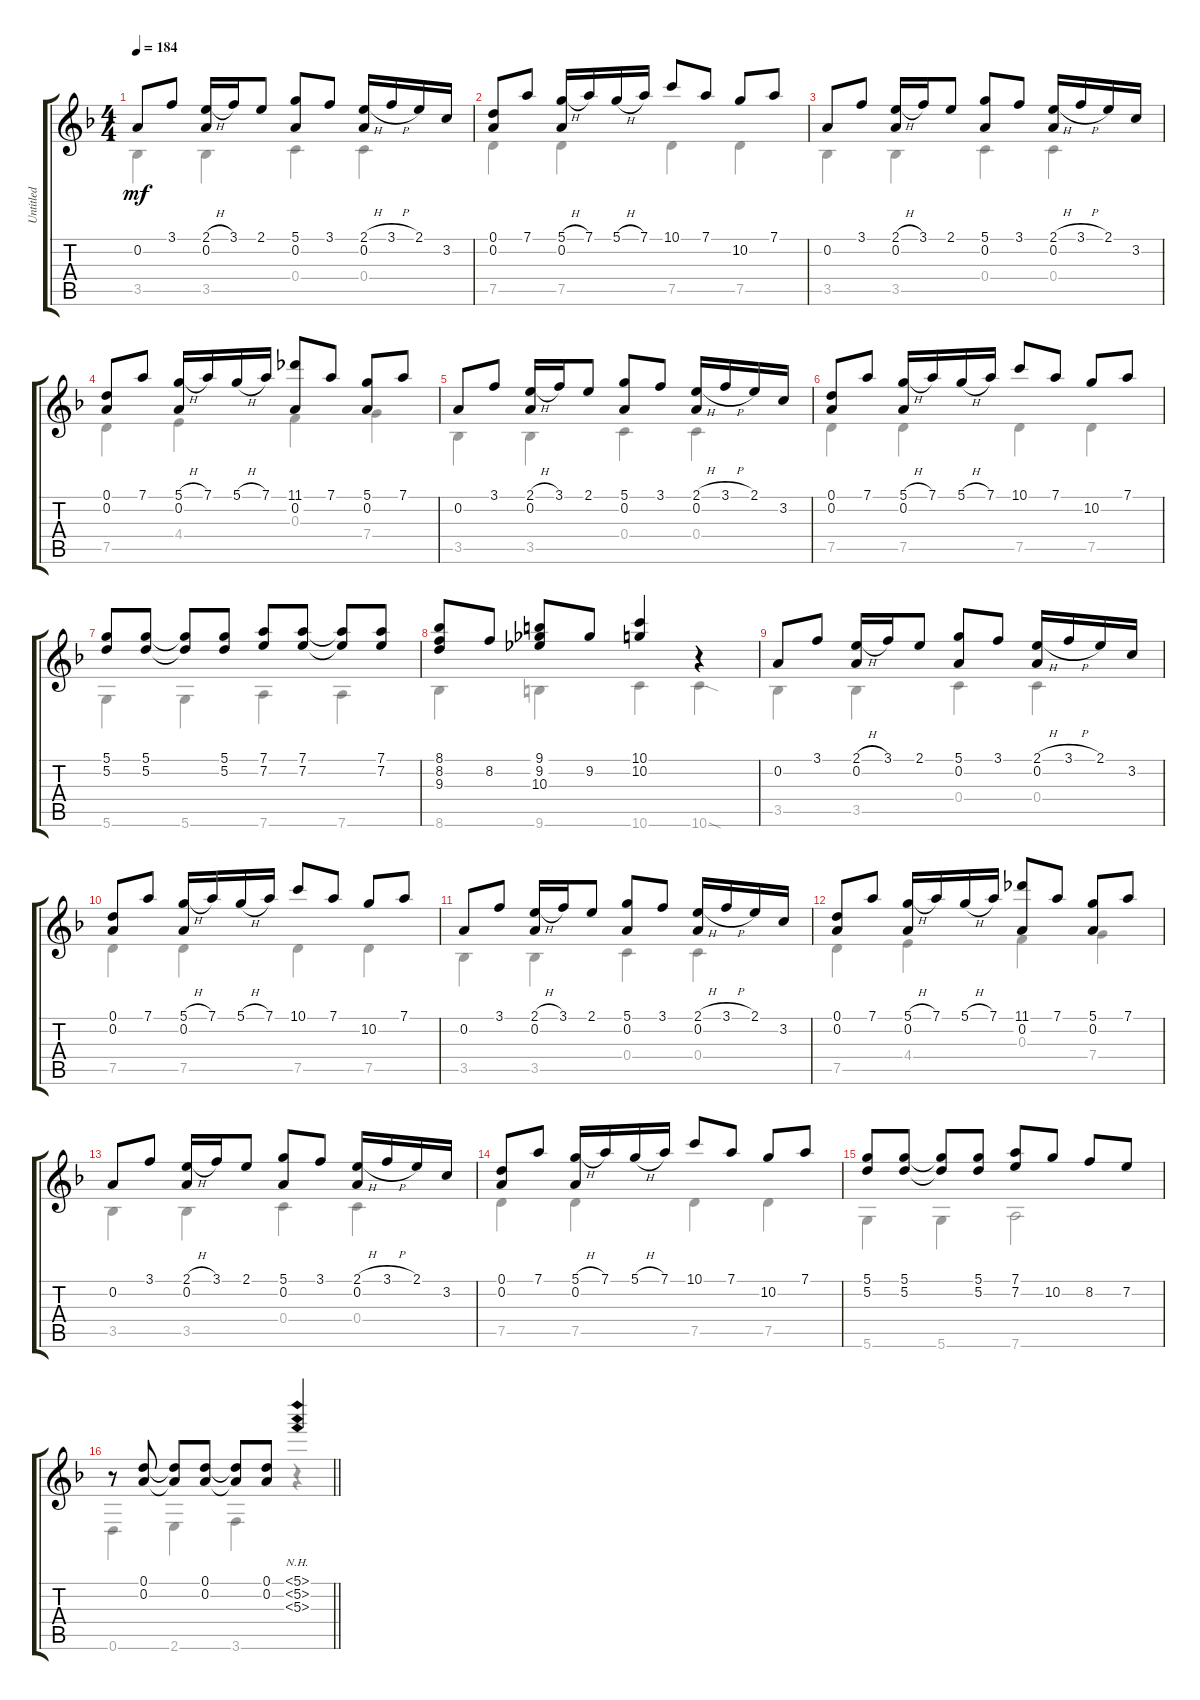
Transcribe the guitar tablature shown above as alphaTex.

\track ("Untitled" "Untitled") {instrument acousticguitarnylon}
\staff {score tabs}
\tuning (D4 A3 F3 C3 G2 D2) {hide}
\voice
\ts (4 4)
\tempo 184
\clef g2
\ks dminor
0.2.8{dy mf} 3.1.8 (2.1{h} 0.2).16 3.1.16 2.1.8 (5.1 0.2).8 3.1.8 (2.1{h} 0.2).16 3.1{h}.16 2.1.16 3.2.16 |
(0.1 0.2).8 7.1.8 (5.1{h} 0.2).16 7.1.16 5.1{h}.16 7.1.16 10.1.8 7.1.8 10.2.8 7.1.8 |
0.2.8 3.1.8 (2.1{h} 0.2).16 3.1.16 2.1.8 (5.1 0.2).8 3.1.8 (2.1{h} 0.2).16 3.1{h}.16 2.1.16 3.2.16 |
(0.1 0.2).8 7.1.8 (5.1{h} 0.2).16 7.1.16 5.1{h}.16 7.1.16 (11.1 0.2).8 7.1.8 (5.1 0.2).8 7.1.8 |
0.2.8 3.1.8 (2.1{h} 0.2).16 3.1.16 2.1.8 (5.1 0.2).8 3.1.8 (2.1{h} 0.2).16 3.1{h}.16 2.1.16 3.2.16 |
(0.1 0.2).8 7.1.8 (5.1{h} 0.2).16 7.1.16 5.1{h}.16 7.1.16 10.1.8 7.1.8 10.2.8 7.1.8 |
(5.1 5.2).8 (5.1 5.2).8 (5.1{t} 5.2{t}).8 (5.1 5.2).8 (7.1 7.2).8 (7.1 7.2).8 (7.1{t} 7.2{t}).8 (7.1 7.2).8 |
(8.1 8.2 9.3).8 8.2.8 (9.1 9.2 10.3).8 9.2.8 (10.1 10.2).4 r.4 |
0.2.8 3.1.8 (2.1{h} 0.2).16 3.1.16 2.1.8 (5.1 0.2).8 3.1.8 (2.1{h} 0.2).16 3.1{h}.16 2.1.16 3.2.16 |
(0.1 0.2).8 7.1.8 (5.1{h} 0.2).16 7.1.16 5.1{h}.16 7.1.16 10.1.8 7.1.8 10.2.8 7.1.8 |
0.2.8 3.1.8 (2.1{h} 0.2).16 3.1.16 2.1.8 (5.1 0.2).8 3.1.8 (2.1{h} 0.2).16 3.1{h}.16 2.1.16 3.2.16 |
(0.1 0.2).8 7.1.8 (5.1{h} 0.2).16 7.1.16 5.1{h}.16 7.1.16 (11.1 0.2).8 7.1.8 (5.1 0.2).8 7.1.8 |
0.2.8 3.1.8 (2.1{h} 0.2).16 3.1.16 2.1.8 (5.1 0.2).8 3.1.8 (2.1{h} 0.2).16 3.1{h}.16 2.1.16 3.2.16 |
(0.1 0.2).8 7.1.8 (5.1{h} 0.2).16 7.1.16 5.1{h}.16 7.1.16 10.1.8 7.1.8 10.2.8 7.1.8 |
(5.1 5.2).8 (5.1 5.2).8 (5.1{t} 5.2{t}).8 (5.1 5.2).8 (7.1 7.2).8 10.2.8 8.2.8 7.2.8 |
\barLineRight lightlight
r.8 (0.1 0.2).8 (0.1{t} 0.2{t}).8 (0.1 0.2).8 (0.1{t} 0.2{t}).8 (0.1 0.2).8 (5.1{nh} 5.2{nh} 5.3{nh}).4
\voice
\clef g2
\ottava regular
\simile none
\ks dminor
3.5.4{dy mf} 3.5.4 0.4.4 0.4.4 |
7.5.4 7.5.4 7.5.4 7.5.4 |
3.5.4 3.5.4 0.4.4 0.4.4 |
7.5.4 4.4.4 0.3.4 7.4.4 |
3.5.4 3.5.4 0.4.4 0.4.4 |
7.5.4 7.5.4 7.5.4 7.5.4 |
5.6.4 5.6.4 7.6.4 7.6.4 |
8.6.4 9.6.4 10.6.4 10.6{sod}.4 |
3.5.4 3.5.4 0.4.4 0.4.4 |
7.5.4 7.5.4 7.5.4 7.5.4 |
3.5.4 3.5.4 0.4.4 0.4.4 |
7.5.4 4.4.4 0.3.4 7.4.4 |
3.5.4 3.5.4 0.4.4 0.4.4 |
7.5.4 7.5.4 7.5.4 7.5.4 |
5.6.4 5.6.4 7.6.2 |
\barLineRight lightlight
0.6.4 2.6.4 3.6.4 r.4
